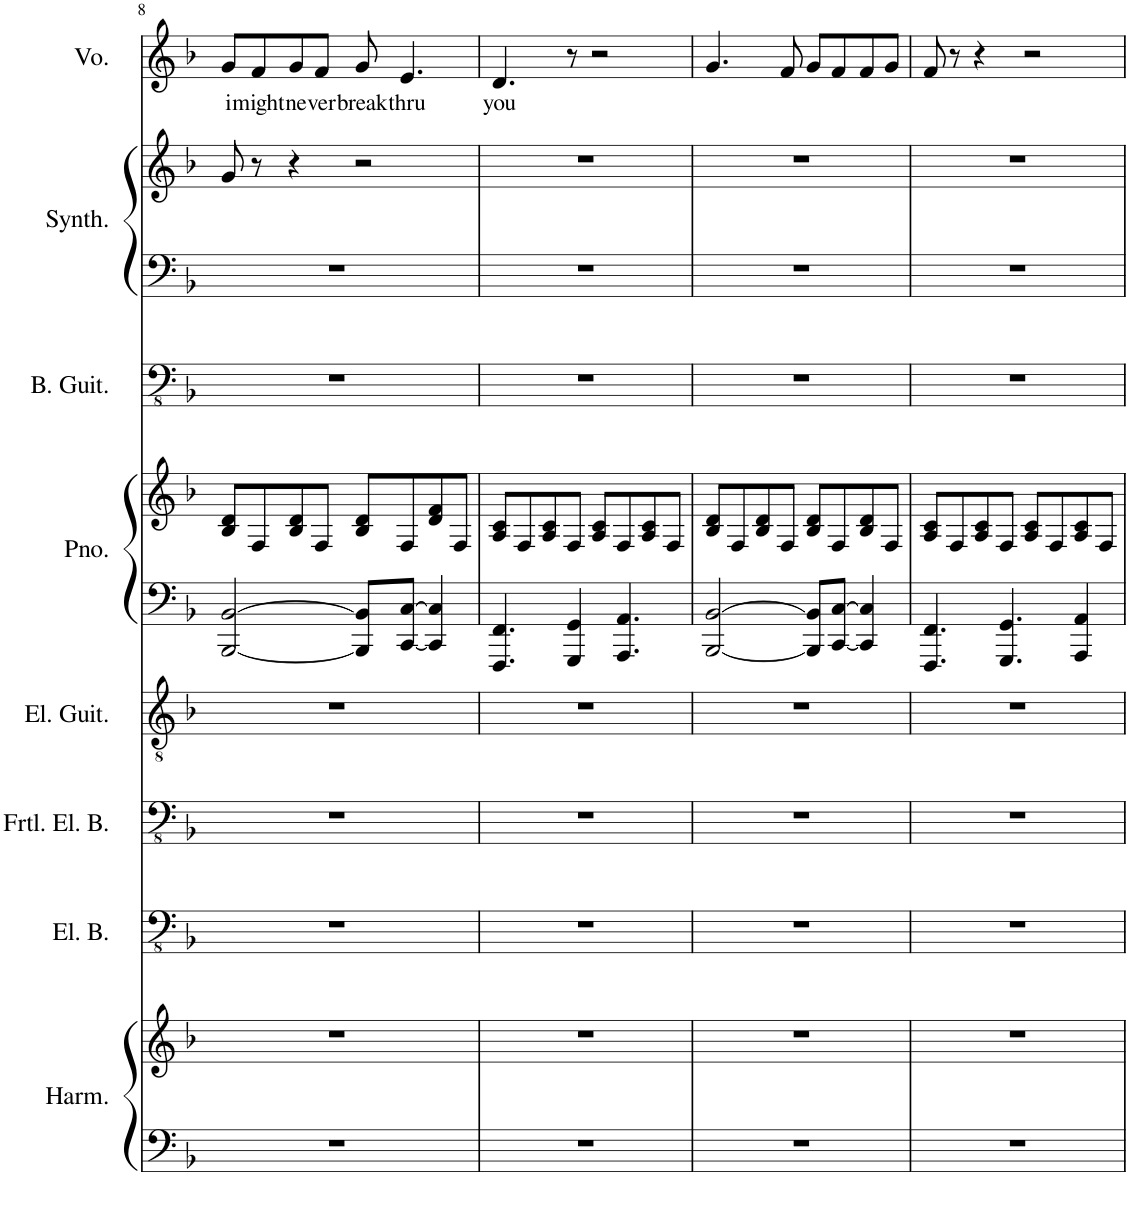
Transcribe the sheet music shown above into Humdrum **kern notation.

**kern	**kern	**kern	**kern	**kern	**kern	**kern	**kern	**kern	**kern	**kern	**text
*part8	*part8	*part7	*part6	*part5	*part4	*part4	*part3	*part2	*part2	*part1	*part1
*staff11	*staff10	*staff9	*staff8	*staff7	*staff6	*staff5	*staff4	*staff3	*staff2	*staff1	*staff1
*I"Harmonium	*	*I"Electric Bass	*I"Fretless Electric Bass	*I"Electric Guitar	*I"Piano	*	*I"Bass Guitar	*I"Keyboard Synthesizer	*	*I"Voice	*
*I'Harm.	*	*I'El. B.	*I'Frtl. El. B.	*I'El. Guit.	*I'Pno.	*	*I'B. Guit.	*I'Synth.	*	*I'Vo.	*
!!LO:PB:g=z
*clefF4	*clefG2	*clefFv4	*clefFv4	*clefGv2	*clefF4	*clefG2	*clefFv4	*clefF4	*clefG2	*clefG2	*
*k[b-]	*k[b-]	*k[b-]	*k[b-]	*k[b-]	*k[b-]	*k[b-]	*k[b-]	*k[b-]	*k[b-]	*k[b-]	*
*M4/4	*M4/4	*M4/4	*M4/4	*M4/4	*M4/4	*M4/4	*M4/4	*M4/4	*M4/4	*M4/4	*
=8	=8	=8	=8	=8	=8	=8	=8	=8	=8	=8	=8
!	!	!	!	!	!	!	!	!	!	!	!LO:LY:b
1r	1r	1r	1r	1r	[2BBB-/ [2BB-/	8B-/ 8d/L	1r	1r	8g/	8g/L	i
!	!	!	!	!	!	!	!	!	!	!	!LO:LY:b
.	.	.	.	.	.	8F/	.	.	8r	8f/	might
!	!	!	!	!	!	!	!	!	!	!	!LO:LY:b
.	.	.	.	.	.	8B-/ 8d/	.	.	4r	8g/	ne-
!	!	!	!	!	!	!	!	!	!	!	!LO:LY:b
.	.	.	.	.	.	8F/J	.	.	.	8f/J	-ver
!	!	!	!	!	!	!	!	!	!	!	!LO:LY:b
.	.	.	.	.	8BBB-/] 8BB-/]L	8B-/ 8d/L	.	.	2r	8g/	break
!	!	!	!	!	!	!	!	!	!	!	!LO:LY:b
.	.	.	.	.	[8CC/ [8C/J	8F/	.	.	.	4.e/	thru
.	.	.	.	.	4CC/] 4C/]	8d/ 8f/	.	.	.	.	.
.	.	.	.	.	.	8F/J	.	.	.	.	.
=9	=9	=9	=9	=9	=9	=9	=9	=9	=9	=9	=9
!	!	!	!	!	!	!	!	!	!	!	!LO:LY:b
1r	1r	1r	1r	1r	4.FFF/ 4.FF/	8A/ 8c/L	1r	1r	1r	4.d/	you
.	.	.	.	.	.	8F/	.	.	.	.	.
.	.	.	.	.	.	8A/ 8c/	.	.	.	.	.
.	.	.	.	.	4GGG/ 4GG/	8F/J	.	.	.	8r	.
.	.	.	.	.	.	8A/ 8c/L	.	.	.	2r	.
.	.	.	.	.	4.AAA/ 4.AA/	8F/	.	.	.	.	.
.	.	.	.	.	.	8A/ 8c/	.	.	.	.	.
.	.	.	.	.	.	8F/J	.	.	.	.	.
=10	=10	=10	=10	=10	=10	=10	=10	=10	=10	=10	=10
1r	1r	1r	1r	1r	[2BBB-/ [2BB-/	8B-/ 8d/L	1r	1r	1r	4.g/	.
.	.	.	.	.	.	8F/	.	.	.	.	.
.	.	.	.	.	.	8B-/ 8d/	.	.	.	.	.
.	.	.	.	.	.	8F/J	.	.	.	8f/	.
.	.	.	.	.	8BBB-/] 8BB-/]L	8B-/ 8d/L	.	.	.	8g/L	.
.	.	.	.	.	[8CC/ [8C/J	8F/	.	.	.	8f/	.
.	.	.	.	.	4CC/] 4C/]	8B-/ 8d/	.	.	.	8f/	.
.	.	.	.	.	.	8F/J	.	.	.	8g/J	.
=11	=11	=11	=11	=11	=11	=11	=11	=11	=11	=11	=11
1r	1r	1r	1r	1r	4.FFF/ 4.FF/	8A/ 8c/L	1r	1r	1r	8f/	.
.	.	.	.	.	.	8F/	.	.	.	8r	.
.	.	.	.	.	.	8A/ 8c/	.	.	.	4r	.
.	.	.	.	.	4.GGG/ 4.GG/	8F/J	.	.	.	.	.
.	.	.	.	.	.	8A/ 8c/L	.	.	.	2r	.
.	.	.	.	.	.	8F/	.	.	.	.	.
.	.	.	.	.	4AAA/ 4AA/	8A/ 8c/	.	.	.	.	.
.	.	.	.	.	.	8F/J	.	.	.	.	.
=	=	=	=	=	=	=	=	=	=	=	=
*-	*-	*-	*-	*-	*-	*-	*-	*-	*-	*-	*-
